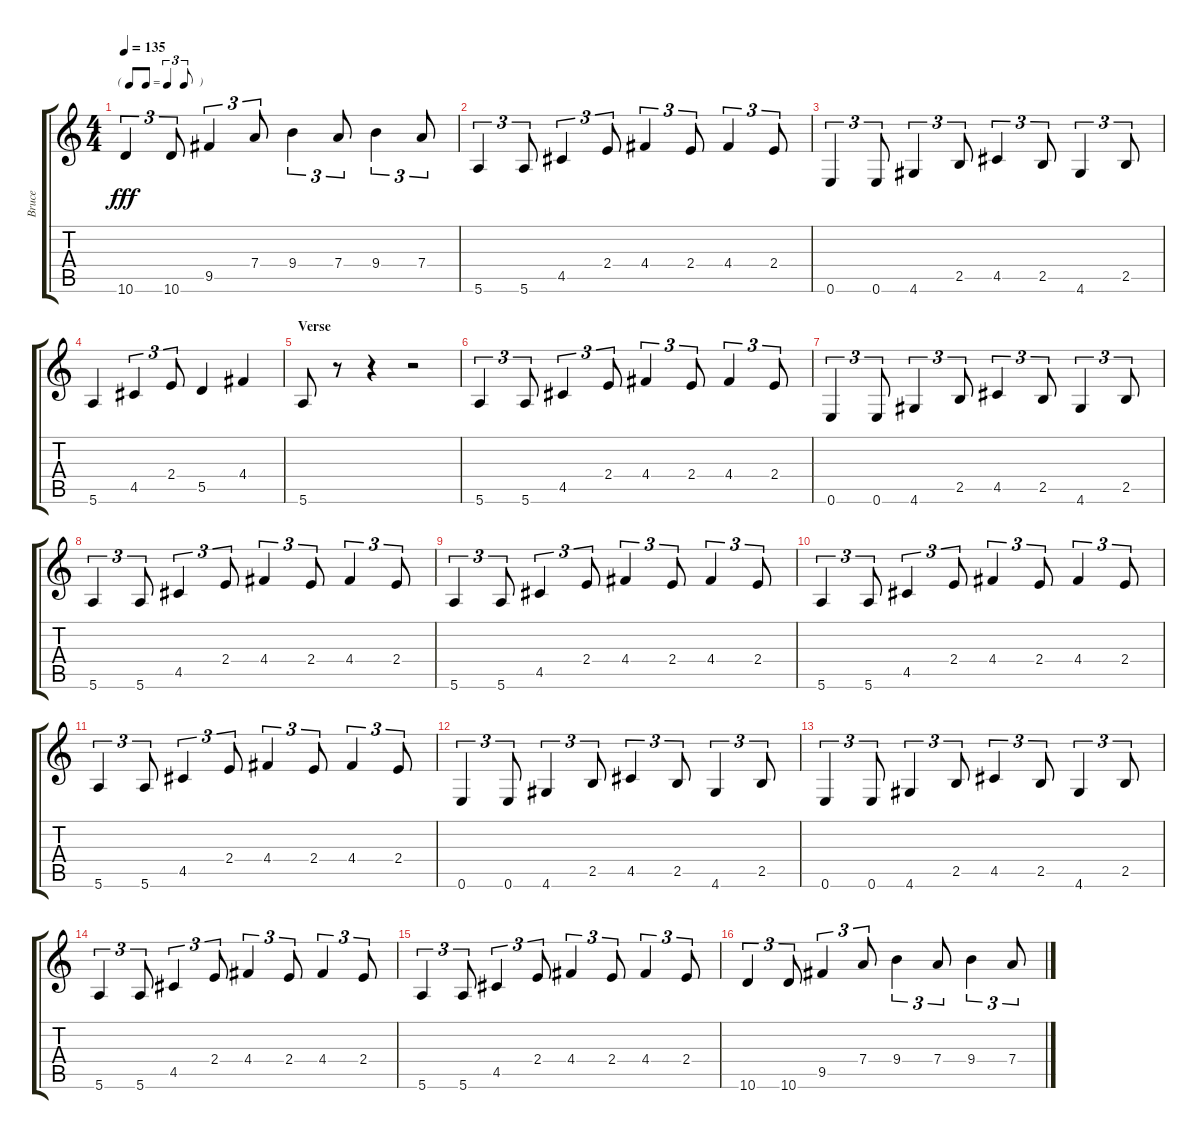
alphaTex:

\track ("Bruce" "Bruce") {instrument electricguitarmuted}
\staff {score tabs}
\tuning (E4 B3 G3 D3 A2 E2) {hide}
\ts (4 4)
\tf triplet8th
\tempo 135
\clef g2
\ks c
10.6.4{tu (3 2) dy fff} 10.6.8{tu (3 2)} 9.5.4{tu (3 2)} 7.4.8{tu (3 2)} 9.4.4{tu (3 2)} 7.4.8{tu (3 2)} 9.4.4{tu (3 2)} 7.4.8{tu (3 2)} |
5.6.4{tu (3 2)} 5.6.8{tu (3 2)} 4.5.4{tu (3 2)} 2.4.8{tu (3 2)} 4.4.4{tu (3 2)} 2.4.8{tu (3 2)} 4.4.4{tu (3 2)} 2.4.8{tu (3 2)} |
0.6.4{tu (3 2)} 0.6.8{tu (3 2)} 4.6.4{tu (3 2)} 2.5.8{tu (3 2)} 4.5.4{tu (3 2)} 2.5.8{tu (3 2)} 4.6.4{tu (3 2)} 2.5.8{tu (3 2)} |
5.6.4 4.5.4{tu (3 2)} 2.4.8{tu (3 2)} 5.5.4 4.4.4 |
\section ("" "Verse")
5.6.8 r.8 r.4 r.2 |
5.6.4{tu (3 2)} 5.6.8{tu (3 2)} 4.5.4{tu (3 2)} 2.4.8{tu (3 2)} 4.4.4{tu (3 2)} 2.4.8{tu (3 2)} 4.4.4{tu (3 2)} 2.4.8{tu (3 2)} |
0.6.4{tu (3 2)} 0.6.8{tu (3 2)} 4.6.4{tu (3 2)} 2.5.8{tu (3 2)} 4.5.4{tu (3 2)} 2.5.8{tu (3 2)} 4.6.4{tu (3 2)} 2.5.8{tu (3 2)} |
5.6.4{tu (3 2)} 5.6.8{tu (3 2)} 4.5.4{tu (3 2)} 2.4.8{tu (3 2)} 4.4.4{tu (3 2)} 2.4.8{tu (3 2)} 4.4.4{tu (3 2)} 2.4.8{tu (3 2)} |
5.6.4{tu (3 2)} 5.6.8{tu (3 2)} 4.5.4{tu (3 2)} 2.4.8{tu (3 2)} 4.4.4{tu (3 2)} 2.4.8{tu (3 2)} 4.4.4{tu (3 2)} 2.4.8{tu (3 2)} |
5.6.4{tu (3 2)} 5.6.8{tu (3 2)} 4.5.4{tu (3 2)} 2.4.8{tu (3 2)} 4.4.4{tu (3 2)} 2.4.8{tu (3 2)} 4.4.4{tu (3 2)} 2.4.8{tu (3 2)} |
5.6.4{tu (3 2)} 5.6.8{tu (3 2)} 4.5.4{tu (3 2)} 2.4.8{tu (3 2)} 4.4.4{tu (3 2)} 2.4.8{tu (3 2)} 4.4.4{tu (3 2)} 2.4.8{tu (3 2)} |
0.6.4{tu (3 2)} 0.6.8{tu (3 2)} 4.6.4{tu (3 2)} 2.5.8{tu (3 2)} 4.5.4{tu (3 2)} 2.5.8{tu (3 2)} 4.6.4{tu (3 2)} 2.5.8{tu (3 2)} |
0.6.4{tu (3 2)} 0.6.8{tu (3 2)} 4.6.4{tu (3 2)} 2.5.8{tu (3 2)} 4.5.4{tu (3 2)} 2.5.8{tu (3 2)} 4.6.4{tu (3 2)} 2.5.8{tu (3 2)} |
5.6.4{tu (3 2)} 5.6.8{tu (3 2)} 4.5.4{tu (3 2)} 2.4.8{tu (3 2)} 4.4.4{tu (3 2)} 2.4.8{tu (3 2)} 4.4.4{tu (3 2)} 2.4.8{tu (3 2)} |
5.6.4{tu (3 2)} 5.6.8{tu (3 2)} 4.5.4{tu (3 2)} 2.4.8{tu (3 2)} 4.4.4{tu (3 2)} 2.4.8{tu (3 2)} 4.4.4{tu (3 2)} 2.4.8{tu (3 2)} |
10.6.4{tu (3 2)} 10.6.8{tu (3 2)} 9.5.4{tu (3 2)} 7.4.8{tu (3 2)} 9.4.4{tu (3 2)} 7.4.8{tu (3 2)} 9.4.4{tu (3 2)} 7.4.8{tu (3 2)}
